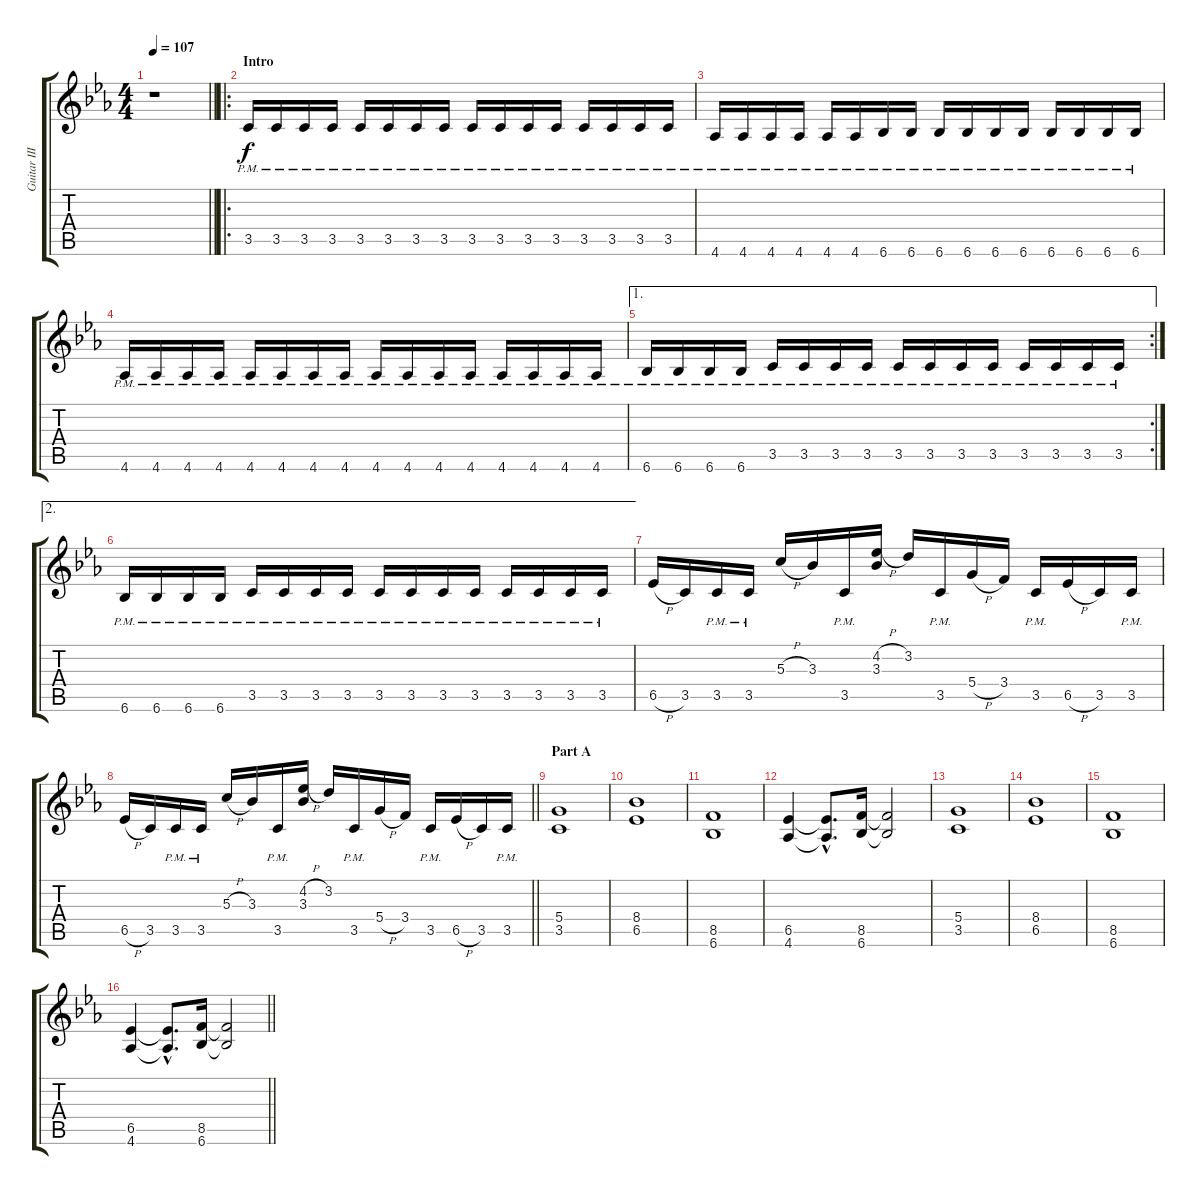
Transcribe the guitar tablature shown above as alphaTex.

\track ("Guitar III (Kazuma)" "Guitar III") {instrument distortionguitar}
\staff {score tabs}
\tuning (E4 B3 G3 D3 A2 E2) {hide}
\ts (4 4)
\tempo 107
\clef g2
\barLineRight lightlight
\ks eb
r.1{dy f instrument distortionguitar} |
\ro
\section ("" "Intro")
3.5{pm}.16 3.5{pm}.16 3.5{pm}.16 3.5{pm}.16 3.5{pm}.16 3.5{pm}.16 3.5{pm}.16 3.5{pm}.16 3.5{pm}.16 3.5{pm}.16 3.5{pm}.16 3.5{pm}.16 3.5{pm}.16 3.5{pm}.16 3.5{pm}.16 3.5{pm}.16 |
4.6{pm}.16 4.6{pm}.16 4.6{pm}.16 4.6{pm}.16 4.6{pm}.16 4.6{pm}.16 6.6{pm}.16 6.6{pm}.16 6.6{pm}.16 6.6{pm}.16 6.6{pm}.16 6.6{pm}.16 6.6{pm}.16 6.6{pm}.16 6.6{pm}.16 6.6{pm}.16 |
4.6{pm}.16 4.6{pm}.16 4.6{pm}.16 4.6{pm}.16 4.6{pm}.16 4.6{pm}.16 4.6{pm}.16 4.6{pm}.16 4.6{pm}.16 4.6{pm}.16 4.6{pm}.16 4.6{pm}.16 4.6{pm}.16 4.6{pm}.16 4.6{pm}.16 4.6{pm}.16 |
\ae 1
\rc 2
6.6{pm}.16 6.6{pm}.16 6.6{pm}.16 6.6{pm}.16 3.5{pm}.16 3.5{pm}.16 3.5{pm}.16 3.5{pm}.16 3.5{pm}.16 3.5{pm}.16 3.5{pm}.16 3.5{pm}.16 3.5{pm}.16 3.5{pm}.16 3.5{pm}.16 3.5{pm}.16 |
\ae 2
6.6{pm}.16 6.6{pm}.16 6.6{pm}.16 6.6{pm}.16 3.5{pm}.16 3.5{pm}.16 3.5{pm}.16 3.5{pm}.16 3.5{pm}.16 3.5{pm}.16 3.5{pm}.16 3.5{pm}.16 3.5{pm}.16 3.5{pm}.16 3.5{pm}.16 3.5{pm}.16 |
6.5{h}.16 3.5.16 3.5{pm}.16 3.5{pm}.16 5.3{h}.16 3.3.16 3.5{pm}.16 (4.2{h} 3.3).16 3.2.16 3.5{pm}.16 5.4{h}.16 3.4.16 3.5{pm}.16 6.5{h}.16 3.5.16 3.5{pm}.16 |
\barLineRight lightlight
6.5{h}.16 3.5.16 3.5{pm}.16 3.5{pm}.16 5.3{h}.16 3.3.16 3.5{pm}.16 (4.2{h} 3.3).16 3.2.16 3.5{pm}.16 5.4{h}.16 3.4.16 3.5{pm}.16 6.5{h}.16 3.5.16 3.5{pm}.16 |
\section ("" "Part A")
(5.4 3.5).1 |
(8.4 6.5).1 |
(8.5 6.6).1 |
(6.5 4.6).4 (6.5{hac t} 4.6{hac t}).8{d} (8.5 6.6).16 (8.5{t} 6.6{t}).2 |
(5.4 3.5).1 |
(8.4 6.5).1 |
(8.5 6.6).1 |
\barLineRight lightlight
(6.5 4.6).4 (6.5{hac t} 4.6{hac t}).8{d} (8.5 6.6).16 (8.5{t} 6.6{t}).2
